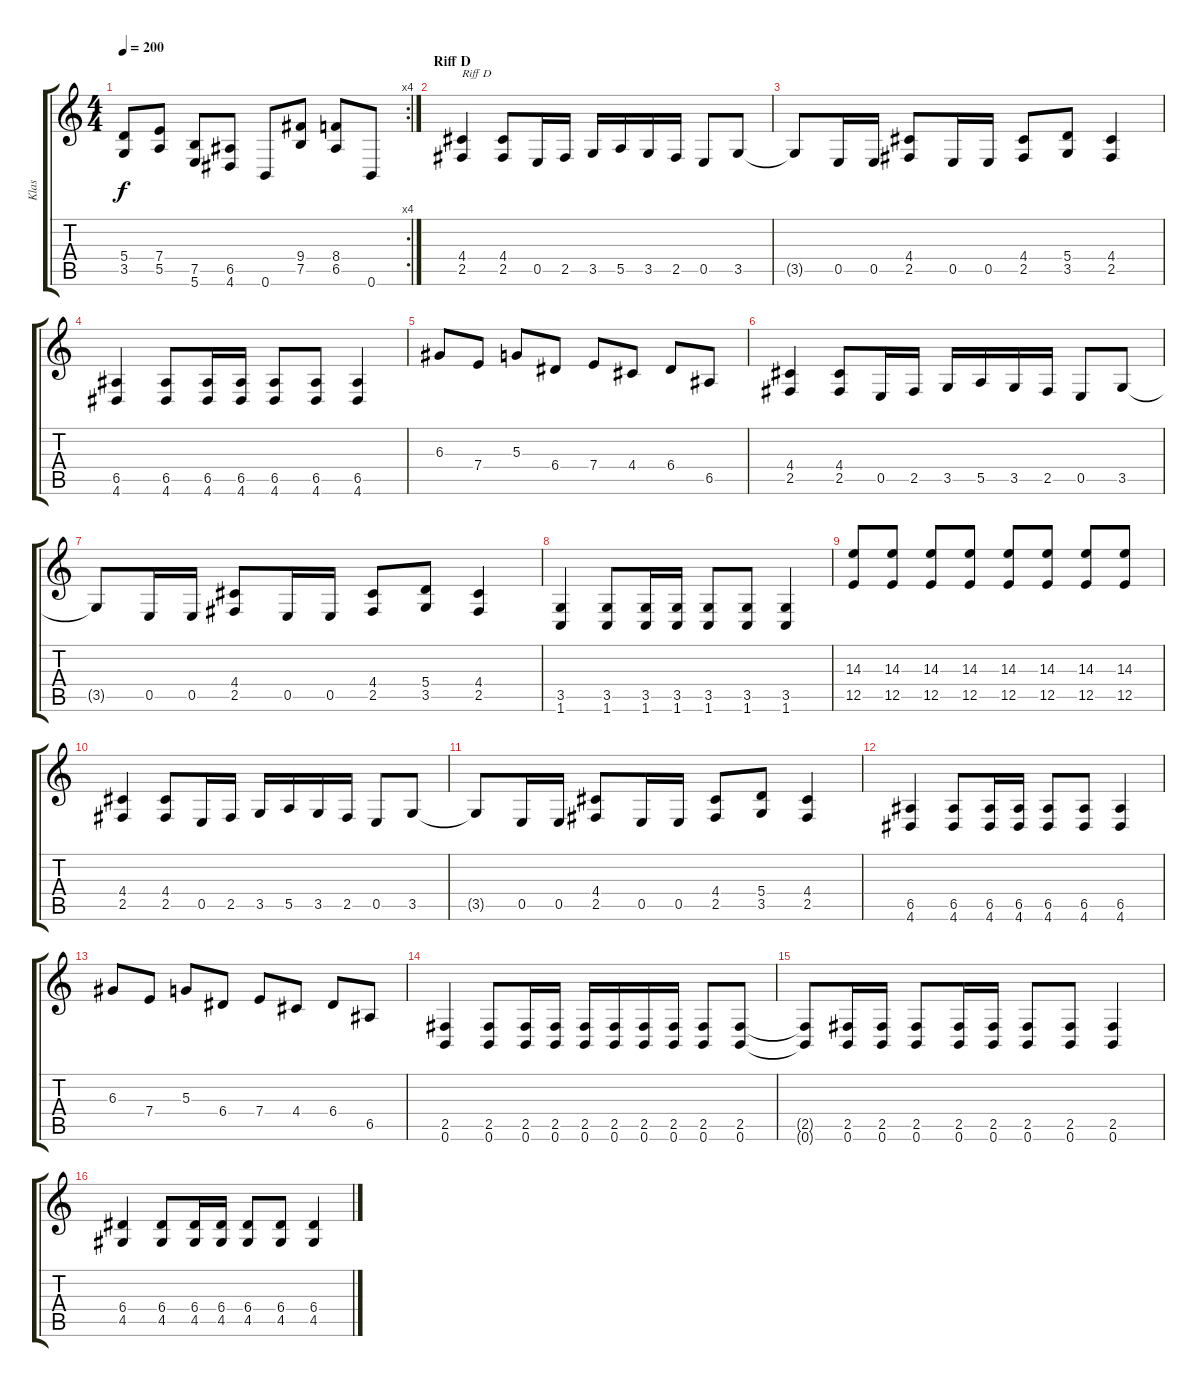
\track ("Klas" "Klas") {instrument distortionguitar}
\staff {score tabs}
\tuning (B3 Gb3 D3 A2 E2 B1) {hide}
\rc 4
\ts (4 4)
\tempo 200
\clef g2
\ks c
(5.4 3.5).8{dy f} (7.4 5.5).8 (7.5 5.6).8 (6.5 4.6).8 0.6.8 (9.4 7.5).8 (8.4 6.5).8 0.6.8 |
\section ("" "Riff D")
(4.4 2.5).4{txt "Riff D"} (4.4 2.5).8 0.5.16 2.5.16 3.5.16 5.5.16 3.5.16 2.5.16 0.5.8 3.5.8 |
3.5{t}.8 0.5.16 0.5.16 (4.4 2.5).8 0.5.16 0.5.16 (4.4 2.5).8 (5.4 3.5).8 (4.4 2.5).4 |
(6.5 4.6).4 (6.5 4.6).8 (6.5 4.6).16 (6.5 4.6).16 (6.5 4.6).8 (6.5 4.6).8 (6.5 4.6).4 |
6.3.8 7.4.8 5.3.8 6.4.8 7.4.8 4.4.8 6.4.8 6.5.8 |
(4.4 2.5).4 (4.4 2.5).8 0.5.16 2.5.16 3.5.16 5.5.16 3.5.16 2.5.16 0.5.8 3.5.8 |
3.5{t}.8 0.5.16 0.5.16 (4.4 2.5).8 0.5.16 0.5.16 (4.4 2.5).8 (5.4 3.5).8 (4.4 2.5).4 |
(3.5 1.6).4 (3.5 1.6).8 (3.5 1.6).16 (3.5 1.6).16 (3.5 1.6).8 (3.5 1.6).8 (3.5 1.6).4 |
(14.3 12.5).8 (14.3 12.5).8 (14.3 12.5).8 (14.3 12.5).8 (14.3 12.5).8 (14.3 12.5).8 (14.3 12.5).8 (14.3 12.5).8 |
(4.4 2.5).4 (4.4 2.5).8 0.5.16 2.5.16 3.5.16 5.5.16 3.5.16 2.5.16 0.5.8 3.5.8 |
3.5{t}.8 0.5.16 0.5.16 (4.4 2.5).8 0.5.16 0.5.16 (4.4 2.5).8 (5.4 3.5).8 (4.4 2.5).4 |
(6.5 4.6).4 (6.5 4.6).8 (6.5 4.6).16 (6.5 4.6).16 (6.5 4.6).8 (6.5 4.6).8 (6.5 4.6).4 |
6.3.8 7.4.8 5.3.8 6.4.8 7.4.8 4.4.8 6.4.8 6.5.8 |
(2.5 0.6).4 (2.5 0.6).8 (2.5 0.6).16 (2.5 0.6).16 (2.5 0.6).16 (2.5 0.6).16 (2.5 0.6).16 (2.5 0.6).16 (2.5 0.6).8 (2.5 0.6).8 |
(2.5{t} 0.6{t}).8 (2.5 0.6).16 (2.5 0.6).16 (2.5 0.6).8 (2.5 0.6).16 (2.5 0.6).16 (2.5 0.6).8 (2.5 0.6).8 (2.5 0.6).4 |
(6.4 4.5).4 (6.4 4.5).8 (6.4 4.5).16 (6.4 4.5).16 (6.4 4.5).8 (6.4 4.5).8 (6.4 4.5).4
